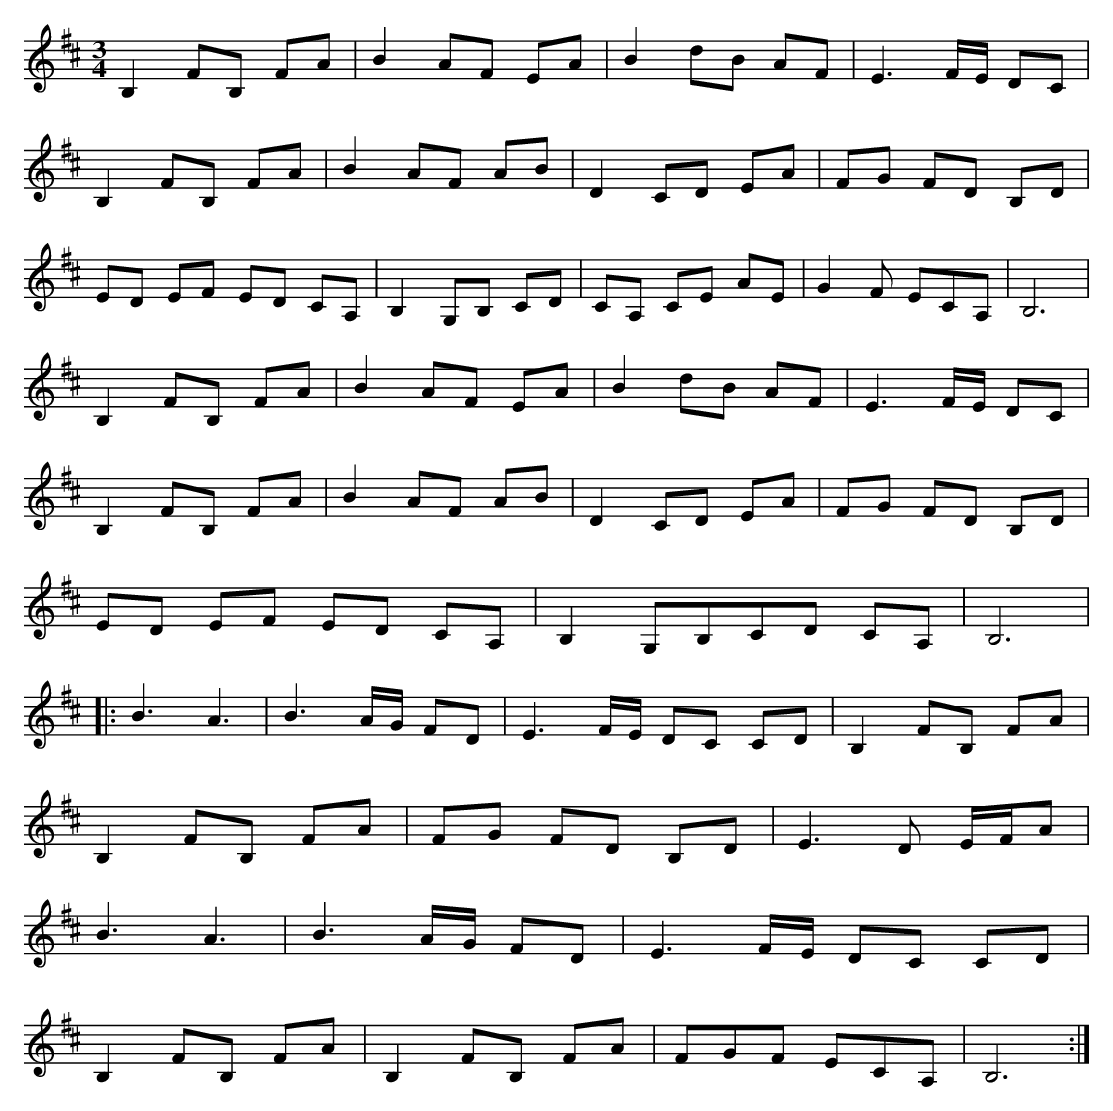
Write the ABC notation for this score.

X:1
M:3/4
K:Bmin
B,2 FB, FA|B2 AF EA|B2 dB AF|E3F/E/ DC|
B,2 FB, FA|B2 AF AB|D2 CD EA|FG FD B,D|
ED EF ED CA,|B,2 G,B, CD|CA, CE AE|G2F ECA,|B,6|
B,2 FB, FA|B2 AF EA|B2 dB AF|E3F/E/ DC|
B,2 FB, FA|B2 AF AB|D2 CD EA|FG FD B,D|
ED EF ED CA,|B,2 G,B,CD CA,|B,6|
|:B3 A3|B3 A/G/ FD|E3 F/E/ DC CD|B,2 FB, FA|
B,2 FB, FA|FG FD B,D|E3D E/F/A|
B3 A3|B3 A/G/ FD|E3 F/E/ DC CD|
B,2 FB, FA|B,2 FB, FA|FGF ECA,|B,6:|
